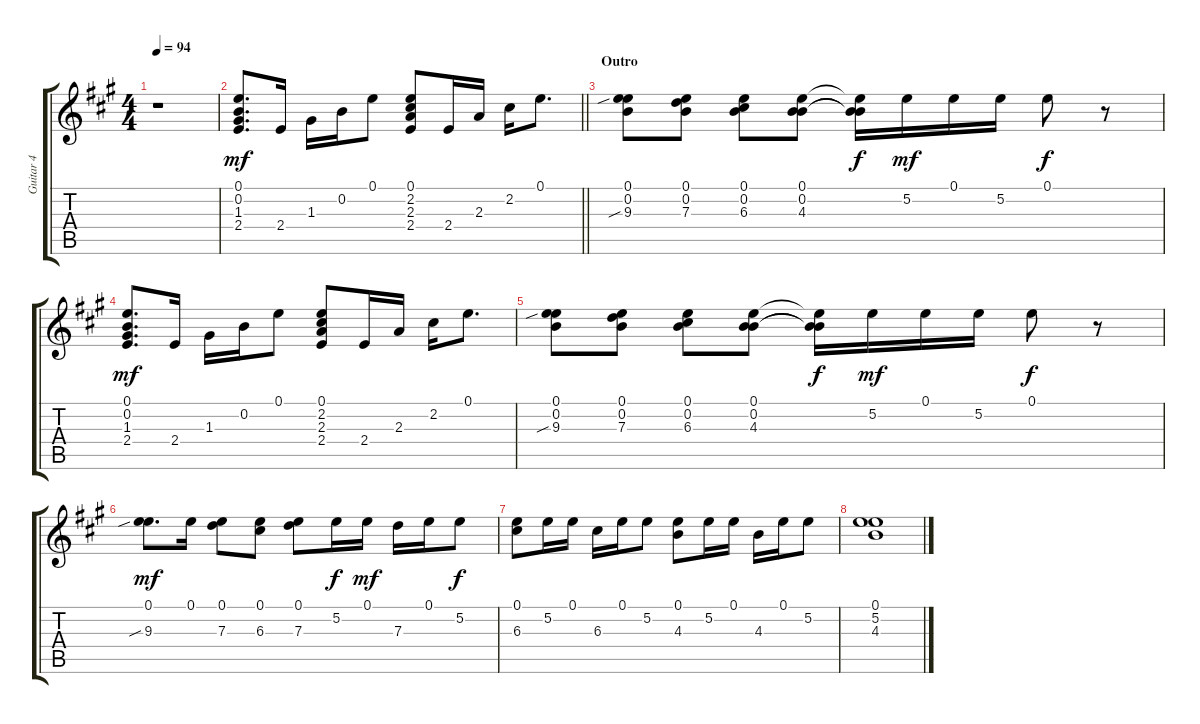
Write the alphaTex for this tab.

\track ("Guitar 4" "Guitar 4") {instrument electricguitarjazz}
\staff {score tabs}
\tuning (E4 B3 G3 D3 A2 E2) {hide}
\ts (4 4)
\tempo 94
\clef g2
\ks a
r.1{dy mf} |
\barLineRight lightlight
(0.1 0.2 1.3 2.4).8{d} 2.4.16 1.3.16 0.2.16 0.1.8 (0.1 2.2 2.3 2.4).8 2.4.16 2.3.16 2.2.16 0.1.8{d} |
\section ("" "Outro")
(0.1 0.2 9.3{sib}).8 (0.1 0.2 7.3).8 (0.1 0.2 6.3).8 (0.1 0.2 4.3).8 (0.1{t} 0.2{t} 4.3{t}).16{dy f} 5.2.16{dy mf} 0.1.16 5.2.16 0.1.8{dy f} r.8 |
(0.1 0.2 1.3 2.4).8{d dy mf} 2.4.16 1.3.16 0.2.16 0.1.8 (0.1 2.2 2.3 2.4).8 2.4.16 2.3.16 2.2.16 0.1.8{d} |
(0.1 0.2 9.3{sib}).8 (0.1 0.2 7.3).8 (0.1 0.2 6.3).8 (0.1 0.2 4.3).8 (0.1{t} 0.2{t} 4.3{t}).16{dy f} 5.2.16{dy mf} 0.1.16 5.2.16 0.1.8{dy f} r.8 |
(0.1 9.3{sib}).8{d dy mf} 0.1.16 (0.1 7.3).8 (0.1 6.3).8 (0.1 7.3).8 5.2.16{dy f} 0.1.16{dy mf} 7.3.16 0.1.16 5.2.8{dy f} |
(0.1 6.3).8 5.2.16 0.1.16 6.3.16 0.1.16 5.2.8 (0.1 4.3).8 5.2.16 0.1.16 4.3.16 0.1.16 5.2.8 |
(0.1 5.2 4.3).1
